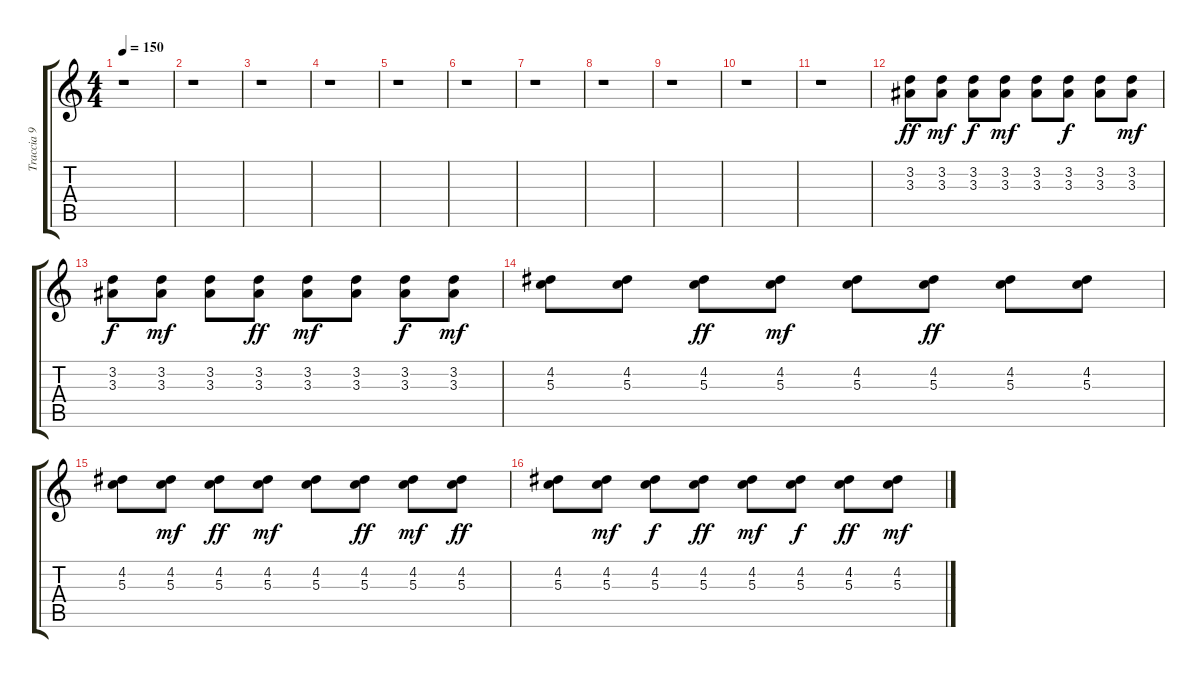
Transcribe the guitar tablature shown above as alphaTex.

\track ("Traccia 9" "Traccia 9") {instrument electricguitarmuted}
\staff {score tabs}
\tuning (E4 B3 G3 D3 A2 E2) {hide}
\ts (4 4)
\tempo 150
\clef g2
\ks c
r.1{dy f} |
r.1 |
r.1 |
r.1 |
r.1 |
r.1 |
r.1 |
r.1 |
r.1 |
r.1 |
r.1 |
(3.2 3.3).8{dy ff} (3.2 3.3).8{dy mf} (3.2 3.3).8{dy f} (3.2 3.3).8{dy mf} (3.2 3.3).8 (3.2 3.3).8{dy f} (3.2 3.3).8 (3.2 3.3).8{dy mf} |
(3.2 3.3).8{dy f} (3.2 3.3).8{dy mf} (3.2 3.3).8 (3.2 3.3).8{dy ff} (3.2 3.3).8{dy mf} (3.2 3.3).8 (3.2 3.3).8{dy f} (3.2 3.3).8{dy mf} |
(4.2 5.3).8 (4.2 5.3).8 (4.2 5.3).8{dy ff} (4.2 5.3).8{dy mf} (4.2 5.3).8 (4.2 5.3).8{dy ff} (4.2 5.3).8 (4.2 5.3).8 |
(4.2 5.3).8 (4.2 5.3).8{dy mf} (4.2 5.3).8{dy ff} (4.2 5.3).8{dy mf} (4.2 5.3).8 (4.2 5.3).8{dy ff} (4.2 5.3).8{dy mf} (4.2 5.3).8{dy ff} |
(4.2 5.3).8 (4.2 5.3).8{dy mf} (4.2 5.3).8{dy f} (4.2 5.3).8{dy ff} (4.2 5.3).8{dy mf} (4.2 5.3).8{dy f} (4.2 5.3).8{dy ff} (4.2 5.3).8{dy mf}
